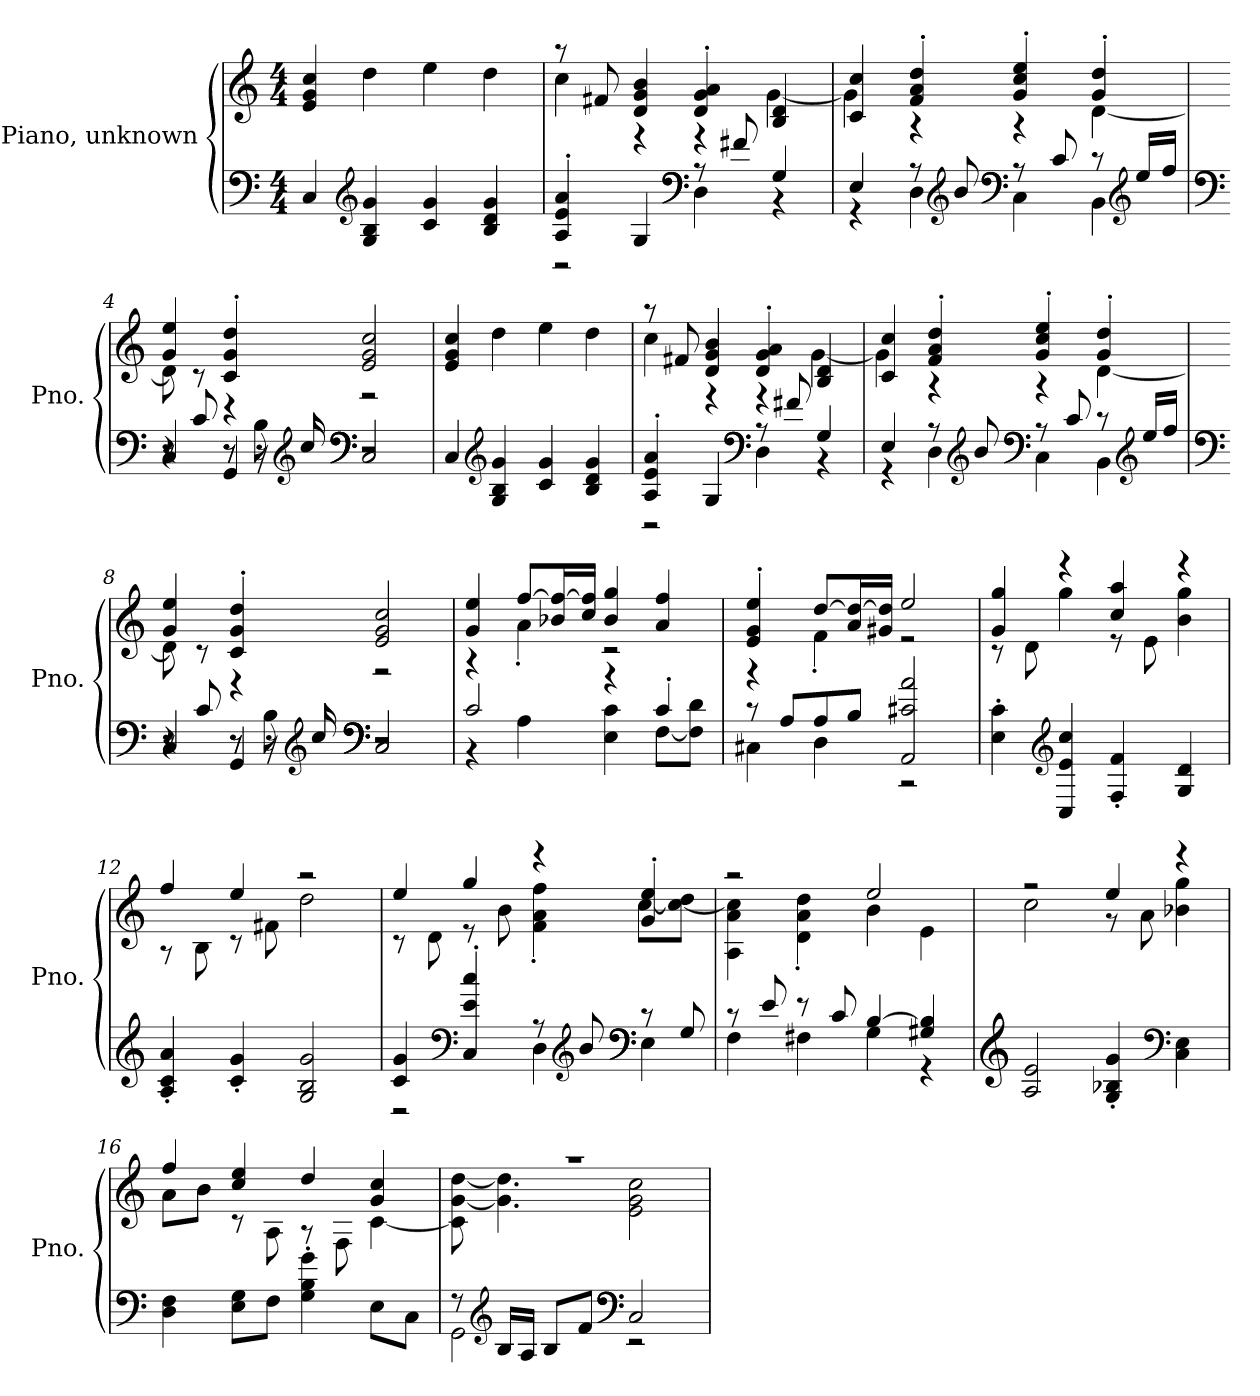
**kern	**kern
*part1	*part1
*staff2	*staff1
*I"Piano, unknown	*
*I'Pno.	*
*clefF4	*clefG2
*k[]	*k[]
*M4/4	*M4/4
*MM120	*MM120
=1	=1
4C/	4e/ 4g/ 4cc/
*clefG2	*
4G/ 4B/ 4g/	4dd\
4c/ 4g/	4ee\
4B/ 4d/ 4g/	4dd\
=2	=2
*^	*^
4A/' 4e/' 4a/'	2r	8r	4cc\
.	.	8f#X/	.
4G/	.	4d/ 4g/ 4b/	4r
*clefF4	*	*	*
8r	4D\	4d/' 4g/' 4a/'	4r
8f#X/	.	.	.
4G/	4r	4B/ 4d/	[4g\
=3	=3	=3	=3
4E/	4r	4c/ 4cc/	4g\]
8r	4D\	4f/' 4a/' 4dd/'	4r
*clefG2	*	*	*
8b/	.	.	.
*clefF4	*	*	*
8r	4C\	4g/' 4cc/' 4ee/'	4r
8c/	.	.	.
8r	4BB\	4g/' 4dd/'	[4d\
*clefG2	*	*	*
16ee/LL	.	.	.
16ff/JJ	.	.	.
*v	*v	*	*
!!LO:LB:g=z	!!
=4	=4	=4
*clefF4	*	*
*^	*	*
*	*^	*	*
8r	4r	4C/	4g/ 4ee/	8d\]
8c/	.	.	.	8r
8r	8r	4GG/	4c/' 4g/' 4dd/'	4r
16r	8B\	.	.	.
*clefG2	*	*	*	*
16cc/	.	.	.	.
*clefF4	*	*	*	*
2C/	2r	2r	2e/ 2g/ 2cc/	2r
*v	*v	*v	*	*
*	*v	*v
=5	=5
4C/	4e/ 4g/ 4cc/
*clefG2	*
4G/ 4B/ 4g/	4dd\
4c/ 4g/	4ee\
4B/ 4d/ 4g/	4dd\
=6	=6
*^	*^
4A/' 4e/' 4a/'	2r	8r	4cc\
.	.	8f#X/	.
4G/	.	4d/ 4g/ 4b/	4r
*clefF4	*	*	*
8r	4D\	4d/' 4g/' 4a/'	4r
8f#X/	.	.	.
4G/	4r	4B/ 4d/	[4g\
=7	=7	=7	=7
4E/	4r	4c/ 4cc/	4g\]
8r	4D\	4f/' 4a/' 4dd/'	4r
*clefG2	*	*	*
8b/	.	.	.
*clefF4	*	*	*
8r	4C\	4g/' 4cc/' 4ee/'	4r
8c/	.	.	.
8r	4BB\	4g/' 4dd/'	[4d\
*clefG2	*	*	*
16ee/LL	.	.	.
16ff/JJ	.	.	.
*v	*v	*	*
!!LO:LB:g=z	!!
=8	=8	=8
*clefF4	*	*
*^	*	*
*	*^	*	*
8r	4r	4C/	4g/ 4ee/	8d\]
8c/	.	.	.	8r
8r	8r	4GG/	4c/' 4g/' 4dd/'	4r
16r	8B\	.	.	.
*clefG2	*	*	*	*
16cc/	.	.	.	.
*clefF4	*	*	*	*
2C/	2r	2r	2e/ 2g/ 2cc/	2r
*	*v	*v	*	*
=9	=9	=9	=9
2c/	4r	4g/ 4ee/	4r
.	4A\	[8ff/L	4a'\
.	.	16b-X/ 16ff/_L	.
.	.	16cc/ 16ff/]JJ	.
4r	4E\ 4c\	4b-/ 4gg/	2r
4c'/	[8F\L	4a/ 4ff/	.
.	8F\] 8d\J	.	.
=10	=10	=10	=10
8r	4C#X\	4e/' 4g/' 4ee/'	4r
8A/L	.	.	.
8A/	4D\	[8dd/L	4f'\
8B/J	.	16a/ 16dd/_L	.
.	.	16g#X/ 16dd/]JJ	.
2AA/ 2c#X/ 2a/	2r	2ee/	2r
*v	*v	*	*
=11	=11	=11
4E\' 4c\'	4g/ 4gg/	8r
.	.	8d\
*clefG2	*	*
4C/ 4e/ 4cc/	4r	4gg\
4F/' 4f/'	4cc/ 4aa/	8r
.	.	8e\
4G/ 4d/	4r	4b\ 4gg\
=12	=12	=12
4A/' 4c/' 4a/'	4ff/	8r
.	.	8B\
4c/' 4g/'	4ee/	8r
.	.	8f#X\
2G/ 2B/ 2g/	2r	2dd\
!!LO:LB:g=z	!!
=13	=13	=13
*^	*	*
4c/ 4g/	2r	4ee/	8r
.	.	.	8d\
*clefF4	*	*	*
4C/' 4e/' 4cc/'	.	4gg/	8r
.	.	.	8b\
8r	4D\	4r	4f\' 4a\' 4ff\'
*clefG2	*	*	*
8b/	.	.	.
*clefF4	*	*	*
8r	4E\	4g/' 4ee/'	[8cc\L
8G/	.	.	8cc\_ 8dd\J
=14	=14	=14	=14
8r	4F\	2r	4A\ 4a\ 4cc\]
8e/	.	.	.
8r	4F#X\	.	4d\' 4a\' 4dd\'
8c/	.	.	.
[4B/	4G\	2ee/	4b\
4G#X/ 4B/]	4r	.	4e\
*v	*v	*	*
=15	=15	=15
*clefG2	*	*
2A/ 2e/	2r	2cc\
4G/' 4B-X/' 4g/'	4ee/	8r
.	.	8a\
*clefF4	*	*
4C\ 4E\	4r	4b-X\ 4gg\
=16	=16	=16
4D\ 4F\	4ff/	8a\L
.	.	8b\J
8E\ 8G\L	4cc/ 4ee/	8r
8F\J	.	8A\
4G\' 4B\' 4g\'	4dd/	8r
.	.	8F\
8E\L	4g/ 4cc/	[4c\
8C\J	.	.
!!LO:LB:g=z	!!
=17	=17	=17
*^	*	*
8r	2GG\	1r	8c\] [8g\ [8dd\
*clefG2	*	*	*
16B/LL	.	.	4.g\] 4.dd\]
16A/JJ	.	.	.
8B/L	.	.	.
8f/J	.	.	.
*clefF4	*	*	*
2C/	2r	.	2e\ 2g\ 2cc\
*v	*v	*	*
*	*v	*v
=	=
*-	*-
